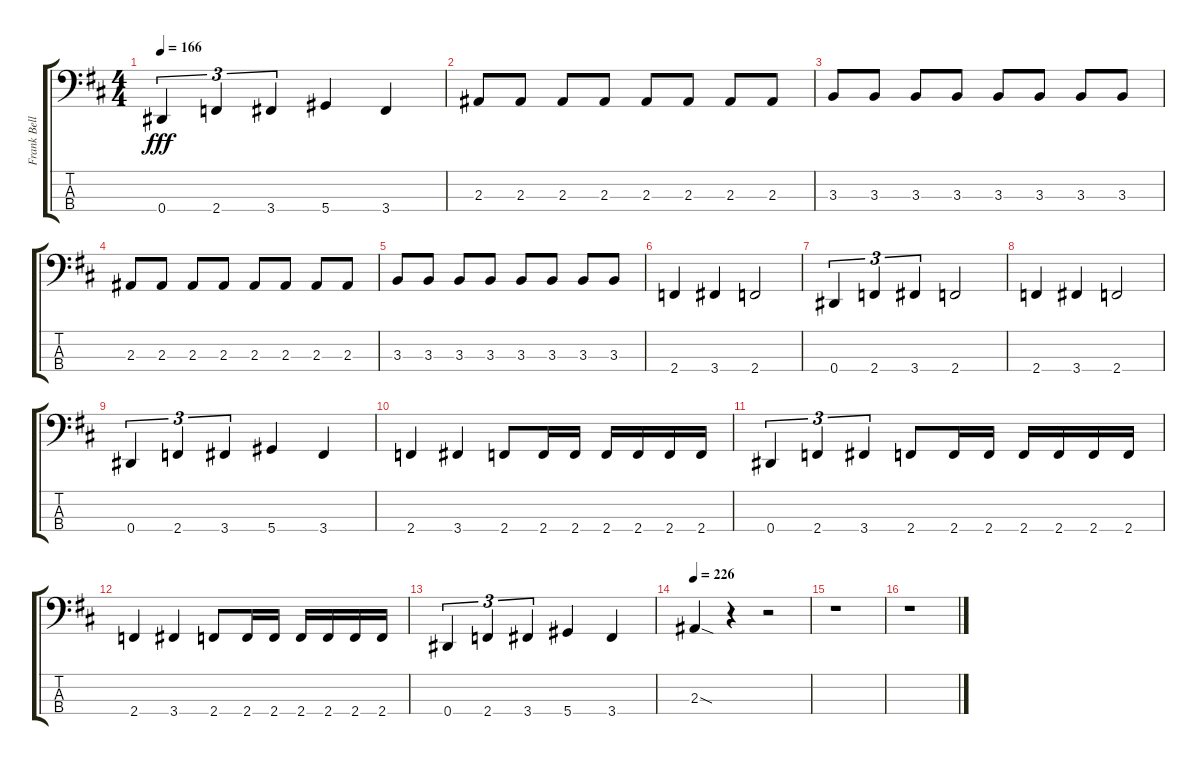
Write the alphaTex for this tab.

\track ("Frank Bello" "Frank Bell") {instrument electricbasspick}
\staff {score tabs}
\tuning (Gb2 Db2 Ab1 Eb1) {hide}
\ts (4 4)
\tempo 166
\clef f4
\ks d
0.4.4{tu (3 2) dy fff} 2.4.4{tu (3 2)} 3.4.4{tu (3 2)} 5.4.4 3.4.4 |
2.3.8 2.3.8 2.3.8 2.3.8 2.3.8 2.3.8 2.3.8 2.3.8 |
3.3.8 3.3.8 3.3.8 3.3.8 3.3.8 3.3.8 3.3.8 3.3.8 |
2.3.8 2.3.8 2.3.8 2.3.8 2.3.8 2.3.8 2.3.8 2.3.8 |
3.3.8 3.3.8 3.3.8 3.3.8 3.3.8 3.3.8 3.3.8 3.3.8 |
2.4.4 3.4.4 2.4.2 |
0.4.4{tu (3 2)} 2.4.4{tu (3 2)} 3.4.4{tu (3 2)} 2.4.2 |
2.4.4 3.4.4 2.4.2 |
0.4.4{tu (3 2)} 2.4.4{tu (3 2)} 3.4.4{tu (3 2)} 5.4.4 3.4.4 |
2.4.4 3.4.4 2.4.8 2.4.16 2.4.16 2.4.16 2.4.16 2.4.16 2.4.16 |
0.4.4{tu (3 2)} 2.4.4{tu (3 2)} 3.4.4{tu (3 2)} 2.4.8 2.4.16 2.4.16 2.4.16 2.4.16 2.4.16 2.4.16 |
2.4.4 3.4.4 2.4.8 2.4.16 2.4.16 2.4.16 2.4.16 2.4.16 2.4.16 |
0.4.4{tu (3 2)} 2.4.4{tu (3 2)} 3.4.4{tu (3 2)} 5.4.4 3.4.4 |
\tempo 226
2.3{sod}.4 r.4 r.2 |
r.1 |
r.1
